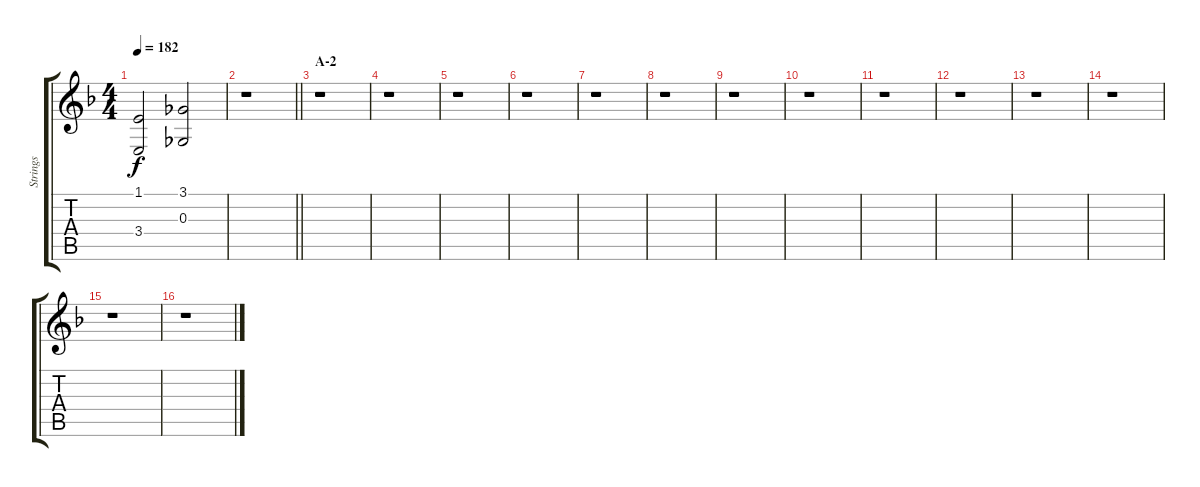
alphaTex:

\track ("Strings" "Strings") {instrument stringensemble1}
\staff {score tabs}
\tuning (Eb4 Bb3 Gb3 Db3 Ab2 Eb2) {hide}
\ts (4 4)
\tempo 182
\clef g2
\ks f
(1.1 3.4).2{dy f} (3.1 0.3).2 |
\barLineRight lightlight
r.1 |
\section ("" "A-2")
r.1 |
r.1 |
r.1 |
r.1 |
r.1 |
r.1 |
r.1 |
r.1 |
r.1 |
r.1 |
r.1 |
r.1 |
r.1 |
r.1
